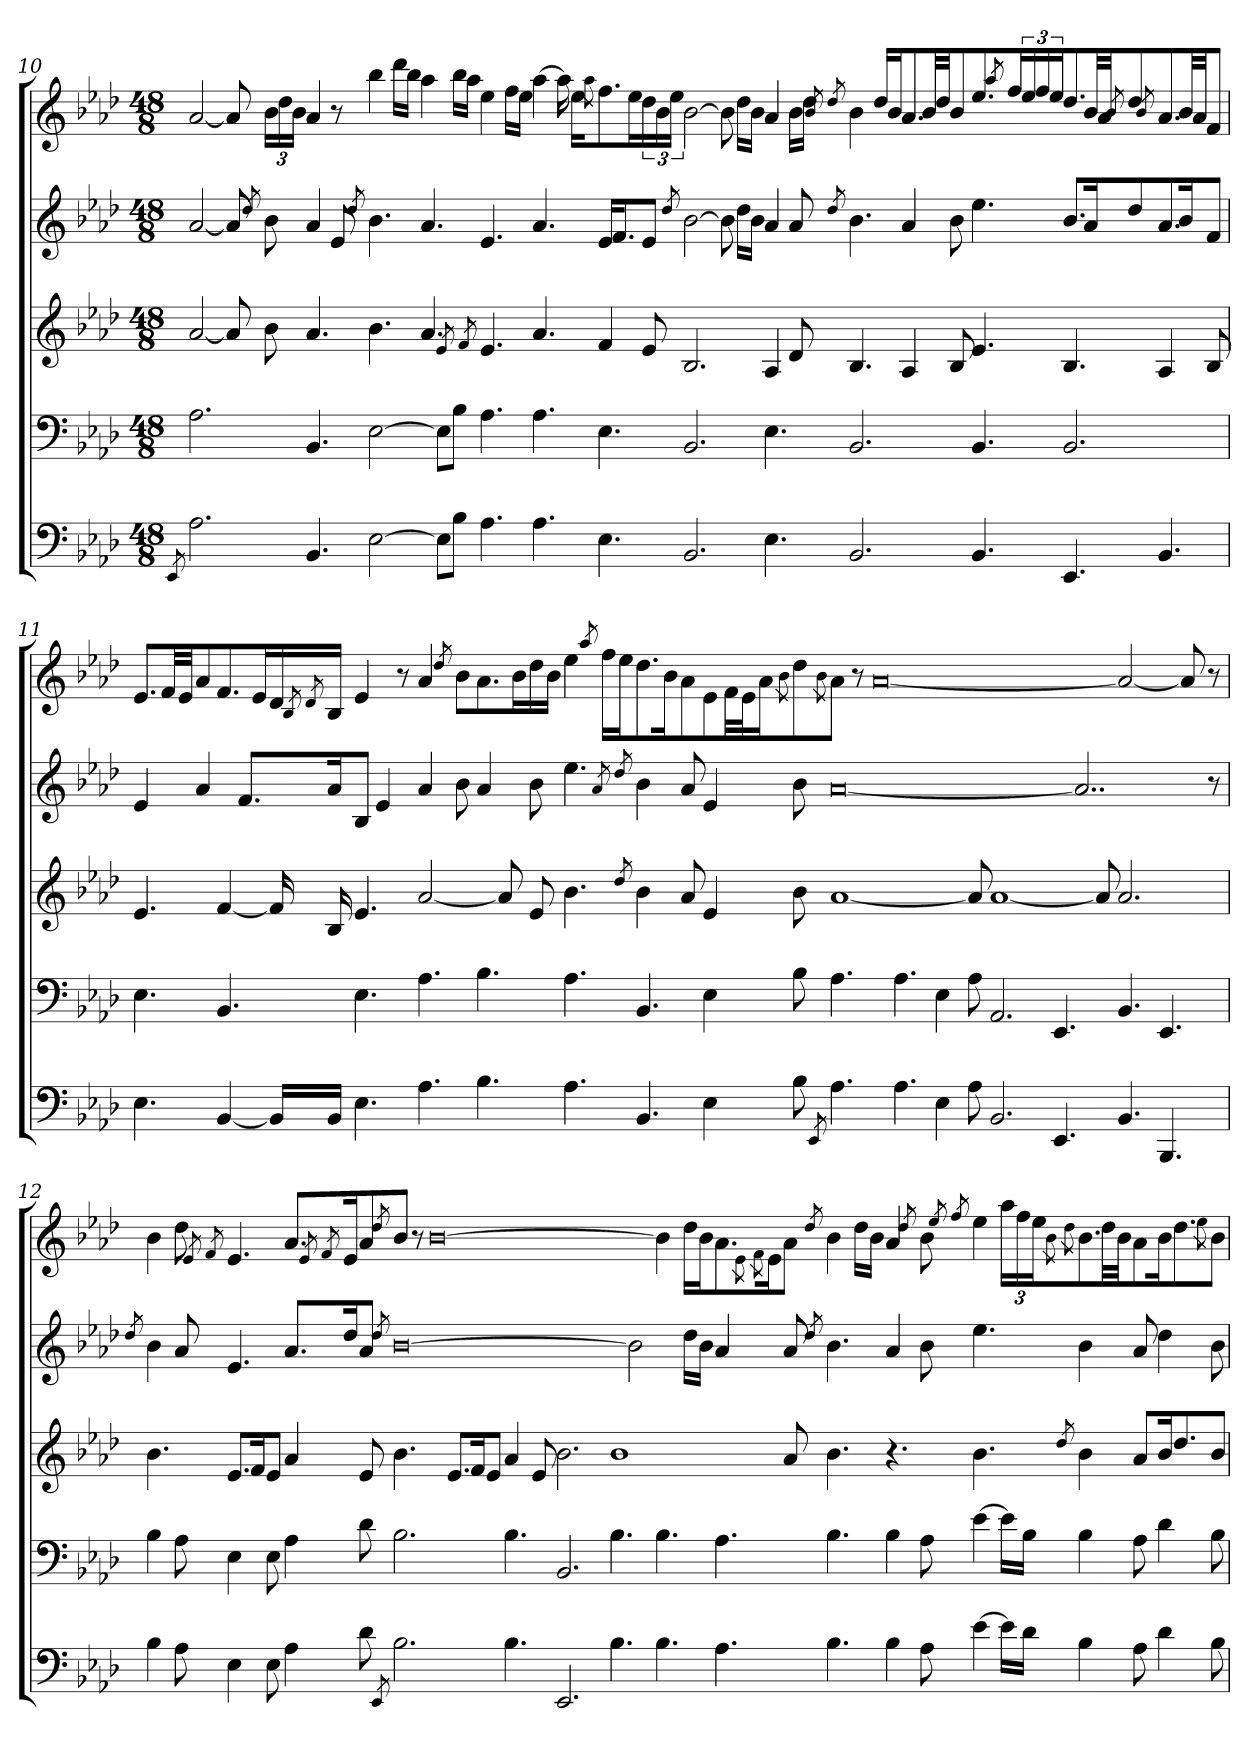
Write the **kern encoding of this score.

**kern	**kern	**kern	**kern	**kern
*part5	*part4	*part3	*part2	*part1
*staff5	*staff4	*staff3	*staff2	*staff1
*clefF4	*clefF4	*clefG2	*clefG2	*clefG2
*k[b-e-a-d-]	*k[b-e-a-d-]	*k[b-e-a-d-]	*k[b-e-a-d-]	*k[b-e-a-d-]
*M48/8	*M48/8	*M48/8	*M48/8	*M48/8
=10	=10	=10	=10	=10
8qEE-	.	.	.	.
2.A-	2.A-	[2a-	[2a-	[2a-
.	.	8a-]	8a-]	8a-]
.	.	.	8qdd-	.
.	.	8b-	8b-	24b-\LL
.	.	.	.	24dd-\
.	.	.	.	24b-\JJ
4.BB-	4.BB-	4.a-	4a-	4a-
.	.	.	8e-	8r
.	.	.	8qdd-	.
[2E-	[2E-	4.b-	4.b-	4bb-
.	.	.	.	16ddd-\LL
.	.	.	.	16bb-\JJ
.	.	4.a-	4.a-	4aa-
8E-\L]	8E-\L]	.	.	.
8B-\J	8B-\J	.	.	16bb-\LL
.	.	.	.	16aa-\JJ
.	.	8qe-	.	.
.	.	8qf	.	.
4.A-	4.A-	4.e-	4.e-	4ee-
.	.	.	.	16ff\LL
.	.	.	.	16ee-\JJ
4.A-	4.A-	4.a-	4.a-	[4aa-
.	.	.	.	16aa-]
.	.	.	.	16ee-\KL
.	.	.	.	8qaa-\
4.E-	4.E-	4f	16e-/KL	8.ff\
.	.	.	8.f/	.
.	.	.	.	16ee-\L
.	.	8e-	8e-/J	24dd-\
.	.	.	.	24b-\
.	.	.	.	24ee-\JJ
.	.	.	8qdd-	.
2.BB-	2.BB-	2.B-	[2b-	[2b-
.	.	.	8b-]	8b-]
.	.	.	16dd-\LL	16dd-\LL
.	.	.	16b-\JJ	16b-\JJ
4.E-	4.E-	4A-	4a-	4a-
.	.	8d-	8a-	16b-\LL
.	.	.	.	16dd-\JJ
.	.	.	.	8qb-
.	.	.	8qdd-	8qdd-
2.BB-	2.BB-	4.B-	4.b-	4b-
.	.	.	.	16dd-/LL
.	.	.	.	16b-/J
.	.	4A-	4a-	8.a-/
.	.	.	.	32b-/LL
.	.	.	.	32dd-/JJ
.	.	8B-	8b-	8b-/
4.BB-	4.BB-	4.e-	4.ee-	8.ee-/
.	.	.	.	8qaa-/
.	.	.	.	16ff/L
.	.	.	.	24ee-/
.	.	.	.	24ff/
.	.	.	.	24ee-/J
4.EE-	2.BB-	4.B-	8.b-/L	8.dd-/
.	.	.	16a-/K	32b-/LL
.	.	.	.	32a-/JJ
.	.	.	.	8qb-/
.	.	.	8dd-/	8dd-/
.	.	.	.	8qb-/
4.BB-	.	4A-	8.a-/	8.a-/
.	.	.	16b-/K	32b-/LL
.	.	.	.	32a-/JJ
.	.	8B-	8f/J	8f/J
=11	=11	=11	=11	=11
4.E-	4.E-	4.e-	4e-	8.e-/L
.	.	.	.	32f/LL
.	.	.	.	32e-/JJ
.	.	.	4a-	8a-/
[4BB-	4.BB-	[4f	.	8.f/
.	.	.	8.f/L	.
.	.	.	.	16e-/L
16BB-/LL]	.	16f]	.	16d-/
.	.	.	.	8qB-/
.	.	.	.	8qd-/
16BB-/JJ	.	16B-	16a-/K	16B-/JJ
4.E-	4.E-	4.e-	8B-/J	4e-
.	.	.	4e-	.
.	.	.	.	8r
4.A-	4.A-	[2a-	4a-	4a-
.	.	.	.	8qdd-
.	.	.	8b-	8b-\L
4.B-	4.B-	.	4a-	8.a-\
.	.	8a-]	.	.
.	.	.	.	16b-\L
.	.	8e-	8b-	16dd-\
.	.	.	.	16b-\JJ
4.A-	4.A-	4.b-	4.ee-	4ee-
.	.	.	.	8qaa-
.	.	.	.	16ff\LL
.	.	.	.	16ee-\J
.	.	.	8qa-	.
.	.	8qdd-	8qdd-	.
4.BB-	4.BB-	4b-	4b-	8.dd-\
.	.	.	.	16b-\K
.	.	8a-	8a-	8a-\
4E-	4E-	4e-	4e-	8e-\
.	.	.	.	32f\LL
.	.	.	.	32e-\J
.	.	.	.	16a-\J
.	.	.	.	8qb-\
8B-	8B-	8b-	8b-	8dd-\
8qEE-	.	.	.	8qb-\
4.A-	4.A-	[1a-	[0a-	8a-\J
.	.	.	.	8r
.	.	.	.	[0a-
4.A-	4.A-	.	.	.
4E-	4E-	.	.	.
8A-	8A-	8a-]	.	.
2.BB-	2.AA-	[1a-	.	.
4.EE-	4.EE-	.	.	.
.	.	.	2..a-]	.
.	.	8a-]	.	.
4.BB-	4.BB-	2.a-	.	2a-_
4.BBB-	4.EE-	.	.	.
.	.	.	.	8a-]
.	.	.	8r	8r
=12	=12	=12	=12	=12
.	.	.	8qdd-	.
4B-	4B-	4.b-	4b-	4b-
8A-	8A-	.	8a-	8dd-
.	.	.	.	8qe-
.	.	.	.	8qf
4E-	4E-	8.e-/L	4.e-	4.e-
.	.	16f/K	.	.
8E-	8E-	8e-/J	.	.
4A-	4A-	4a-	8.a-/L	8.a-/L
.	.	.	.	8qe-/
.	.	.	.	8qf/
.	.	.	16dd-/K	16e-/K
8d-	8d-	8e-	8a-/J	8a-/
8qEE-	.	.	8qdd-	8qdd-/
2.B-	2.B-	4.b-	[0b-	8b-/J
.	.	.	.	8r
.	.	.	.	[0b-
.	.	8.e-/L	.	.
.	.	16f/K	.	.
.	.	8e-/J	.	.
4.B-	4.B-	4a-	.	.
.	.	8e-	.	.
2.EE-	2.BB-	2.b-	.	.
4.B-	4.B-	1b-	.	.
.	.	.	2b-]	.
4.B-	4.B-	.	.	4b-]
.	.	.	16dd-\LL	16dd-\LL
.	.	.	16b-\JJ	16b-\J
4.A-	4.A-	.	4a-	8.a-\
.	.	.	.	8qe-\
.	.	.	.	8qf\
.	.	.	.	16e-\K
.	.	8a-	8a-	8a-\J
.	.	.	8qdd-	8qdd-
4.B-	4.B-	4.b-	4.b-	4b-
.	.	.	.	16dd-\LL
.	.	.	.	16b-\JJ
4B-	4B-	4.r	4a-	4a-
.	.	.	.	8qdd-
8A-	8A-	.	8b-	8b-
.	.	.	.	8qee-
.	.	.	.	8qff
[4e-	[4e-	4.b-	4.ee-	4ee-
16e-\LL]	16e-\LL]	.	.	24aa-\LL
.	.	.	.	24ff\
16d-\JJ	16B-\JJ	.	.	.
.	.	.	.	24ee-\J
.	.	.	.	8qb-\
.	.	8qdd-	.	8qdd-\
4B-	4B-	4b-	4b-	8.b-\
.	.	.	.	32dd-\LL
.	.	.	.	32b-\JJ
8A-	8A-	8a-/L	8a-	8a-\
4d-	4d-	16b-/K	4dd-	16b-\K
.	.	8.dd-/	.	8.dd-\
.	.	.	.	8qee-\
8B-	8B-	8b-/J	8b-	8b-\J
=	=	=	=	=
*-	*-	*-	*-	*-
